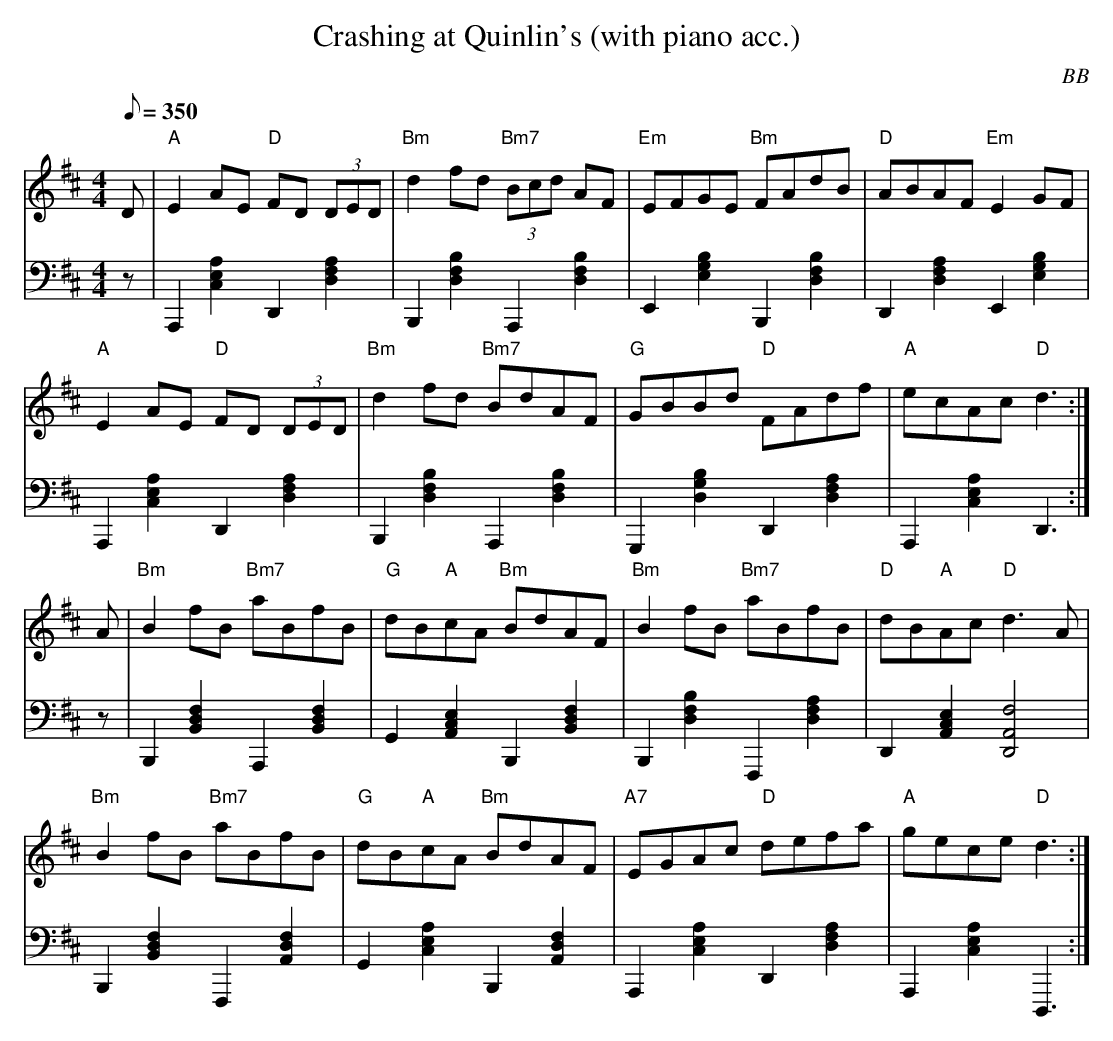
X:1
T: Crashing at Quinlin's (with piano acc.)
C: BB
Q: 1/8=350
M: 4/4
L: 1/8
V: 1 program 1 73 %flute
V: 2 volume=70 clef=bass m=D program 1 00
K: D
[V:1] D|"A"E2 AE "D"FD (3DED|"Bm"d2 fd "Bm7"(3Bcd AF|"Em"EFGE "Bm"FAdB|\
"D"ABAF "Em"E2 GF|
[V:2] z|A,,2[A2E2C2]D,2[D2A2F2]|B,,2[B2D2F2]A,,2[D2F2B2]|E,2[B2E2G2]B,,2[B2D2F2]|\
D,2[D2A2F2]E,2[B2E2G2]|
[V:1] "A"E2 AE "D"FD (3DED|"Bm"d2 fd "Bm7"BdAF|"G"GBBd "D"FAdf|"A"ecAc "D"d3 :|
[V:2] A,,2[A2E2C2]D,2[D2A2F2]|B,,2[B2D2F2]A,,2[D2F2B2]|G,,2[G2D2B2]D,2[D2A2F2]|\
A,,2[A2E2C2]D,3:|
[V:1] A|"Bm"B2 fB "Bm7"aBfB|"G"dB"A"cA "Bm"BdAF|"Bm"B2 fB "Bm7"aBfB|\
"D"dB"A"Ac "D"d3 A|
[V:2] z|B,,2[B,2D2F2]A,,2[D2F2B,2]|G,2[A,2E2C2]B,,2[B,2D2F2]|\
B,,2[B2D2F2]F,,2[D2F2A2]|D,2[A,2E2C2][D,4A,4F4]|
[V:1] "Bm"B2 fB "Bm7"aBfB|"G"dB"A"cA "Bm"BdAF|"A7"EGAc "D"defa|"A"gece "D"d3 :|
[V:2] B,,2[B,2D2F2]F,,2[D2F2A,2]|G,2[A2E2C2]B,,2[A,2D2F2]|A,,2[A2E2C2]D,2[D2A2F2]|\
A,,2[A2E2C2] D,,3 :|
